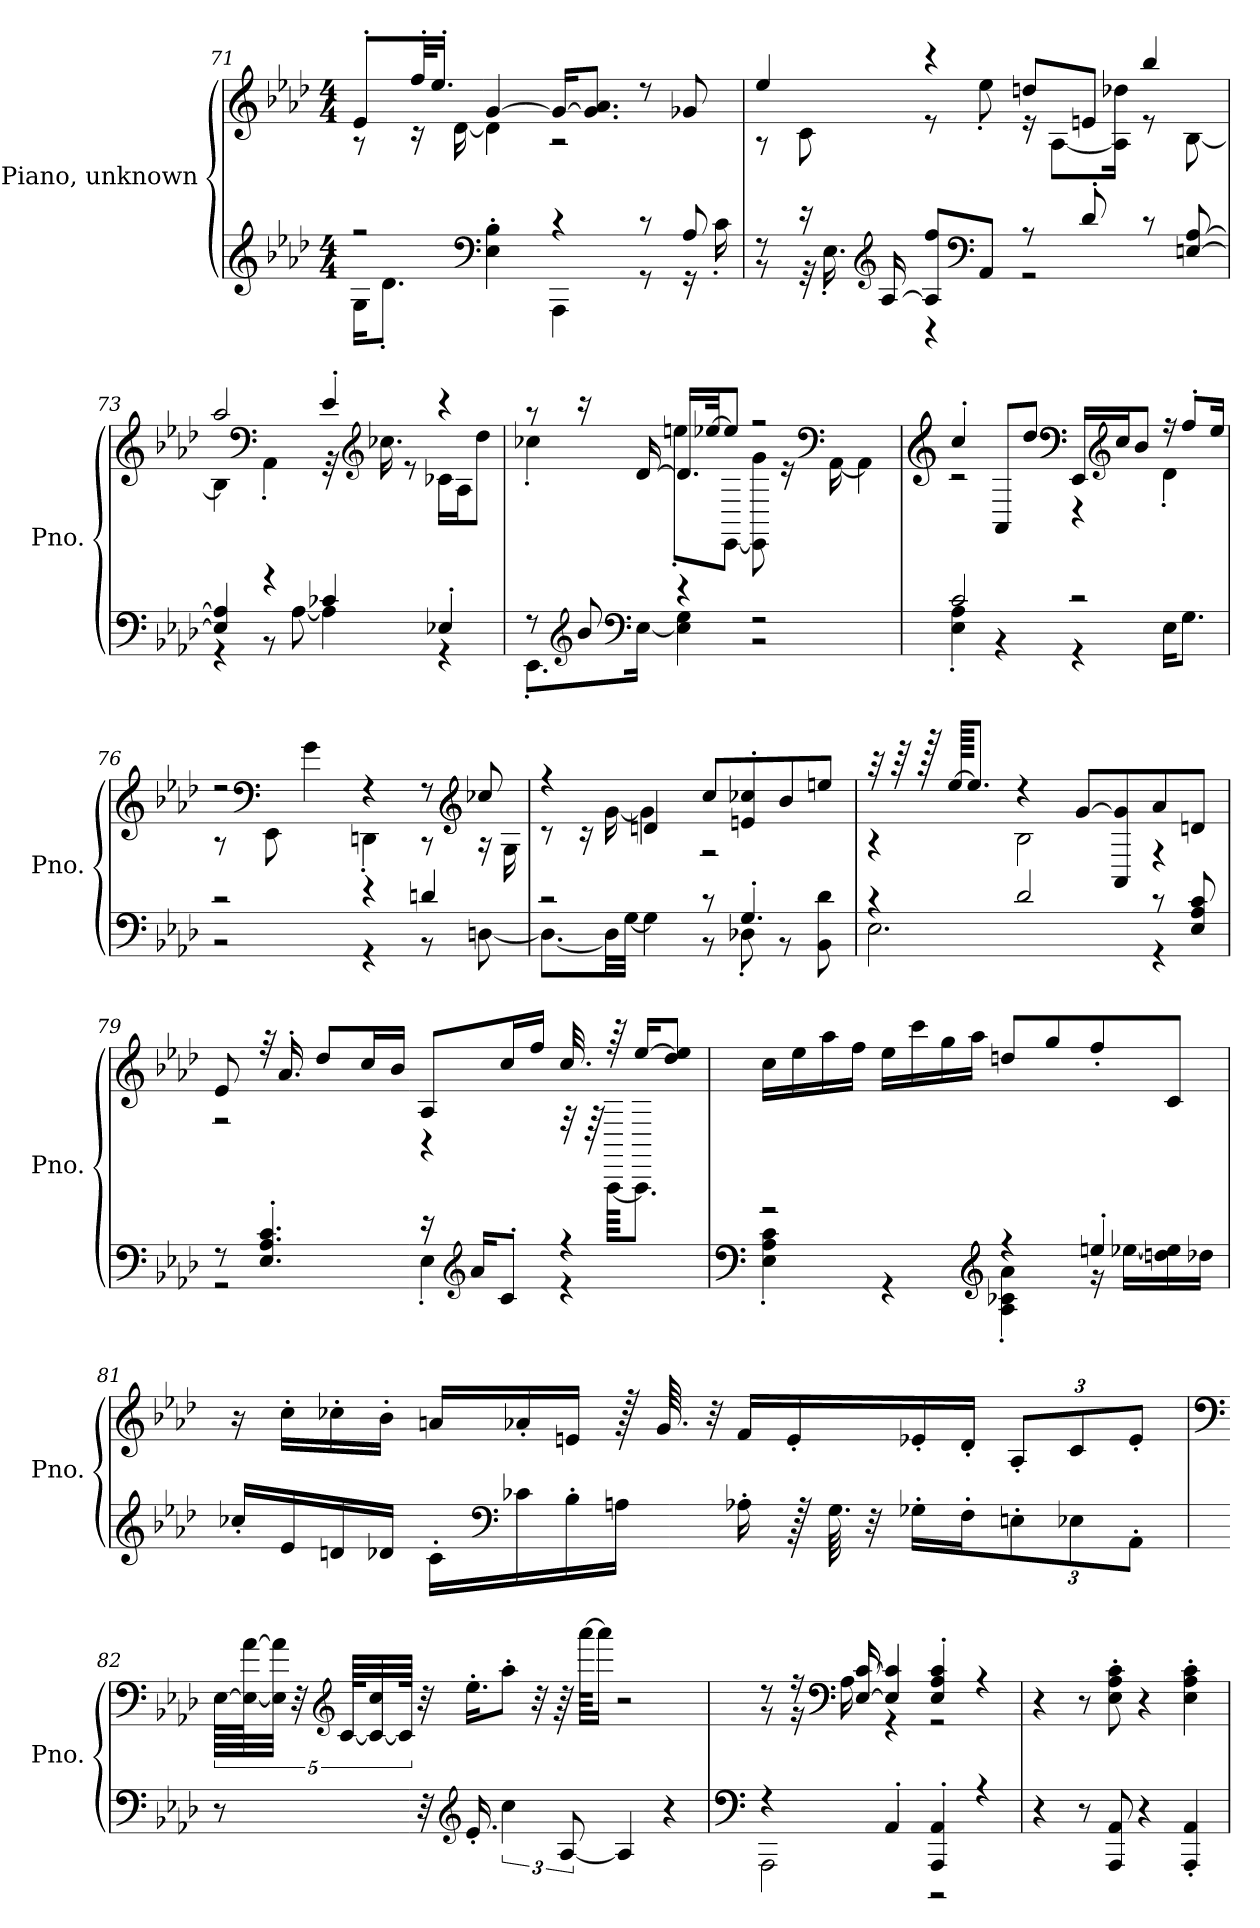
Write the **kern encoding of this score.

**kern	**kern
*part1	*part1
*staff2	*staff1
*I"Piano, unknown	*
*I'Pno.	*
*clefG2	*clefG2
*k[b-e-a-d-]	*k[b-e-a-d-]
*M4/4	*M4/4
=71	=71
*^	*^
2r	16G\KL	8e-'/L	8r
.	8.d-'\J	.	.
.	.	32ff'/KL	16r
.	.	16.ee-'/JJ	.
.	.	.	[16d-\
*clefF4	*	*	*
.	4E-\' 4B-\'	[4g/	4d-\]
4r	4AAA-\	16g/KL_	2r
.	.	8.g/] 8.a-/J	.
8r	8r	8r	.
8A-/	16r	8g-X/	.
.	16c'\	.	.
!!LO:LB:g=z	!!
=72	=72	=72	=72
8r	8r	4ee-/	8r
16r	32r	.	8c\
.	16.E-'\	.	.
*clefG2	*	*	*
[16A-/	.	.	.
8A-/] 8ff/L	4r	4r	8r
*clefF4	*	*	*
8AA-/J	.	.	8ee-'\
8r	2r	8ddn/L	16r
.	.	.	[8A-\L
8d-'/	.	8en/J	.
.	.	.	16A-\] 16dd-X\Jk
8r	.	4bb-/	8r
[8En/ [8A-/	.	.	[8B-\
=73	=73	=73	=73
4E/] 4A-/]	4r	2aa-/	4B-\]
*	*	*clefF4	*
4r	8r	.	4AA-'\
.	[8A-\	.	.
4c-X/	4A-\]	4e-'/	32r
*	*	*clefG2	*
.	.	.	16.cc-X\
.	.	.	8r
4E-X'/	4r	4r	16c-X\LL
.	.	.	16A-\J
.	.	.	8dd-\J
!!LO:LB:g=z	!!
=74	=74	=74	=74
8r	8.EE-'\L	8r	4cc-X'\
*clefG2	*	*	*
8b-/	.	16r	.
*clefF4	*	*	*
.	[16E-\Jk	[16d-/	.
4r	4E-\] 4G\	16.d-/LL]	8een'\L
.	.	[32ee-X/JK	.
.	.	8ee-/J]	[8EE-\J
2r	2r	2r	8EE-\] 8g\
.	.	.	16r
*	*	*clefF4	*
.	.	.	[16AA-\
.	.	.	4AA-\]
=75	=75	=75	=75
*	*	*clefG2	*
2c/	4E-\' 4A-\'	4cc'/	2r
.	4r	8AA-/L	.
.	.	8dd-/J	.
*	*	*clefF4	*
2r	4r	16EE-/LL	4r
*	*	*clefG2	*
.	.	16cc/J	.
.	.	8b-/J	.
.	16E-\KL	16r	4d-'\
.	8.G\J	8ff'/L	.
.	.	16ee-/Jk	.
!!LO:LB:g=z	!!
=76	=76	=76	=76
2r	2r	2r	8r
*	*	*clefF4	*
.	.	.	8EE-\
.	.	.	4g\
4r	4r	4r	4DDn'\
4dn/	8r	8r	8r
*	*	*clefG2	*
.	[8Dn\	8cc-X/	16r
.	.	.	16G\
=77	=77	=77	=77
2r	8.D\L_	4r	8r
.	.	.	16r
.	32D\LL]	.	[16g\
.	[32G\JJJ	.	.
.	4G\]	4dn/	4g\]
8r	8r	8cc/L	2r
4.G'/	8D-X'\	8en/' 8cc-X/'	.
.	8r	8b-/	.
.	8BB-\ 8d-\	8een/J	.
=78	=78	=78	=78
4r	2.E-\	32r	4r
.	.	64r	.
.	.	128r	.
.	.	[128ee-/KKKKL	.
.	.	8.ee-/J]	.
2d-/	.	4r	2B-\
.	.	[8g/L	.
.	.	8AA-/ 8g/]	.
8r	4r	8a-/	4r
8E-/ 8A-/ 8c/	.	8dn/J	.
!!LO:LB:g=z	!!
=79	=79	=79	=79
8r	2r	8e-/	2r
4.E-/' 4.A-/' 4.c/'	.	32r	.
.	.	16.a-'/	.
.	.	8dd-/L	.
.	.	16cc/L	.
.	.	16b-/JJ	.
16r	4E-'\	8A-/L	4r
*clefG2	*	*	*
16a-/KL	.	.	.
8c'/J	.	16cc/L	.
.	.	16ff/JJ	.
4r	4r	32.cc/	32r
.	.	.	64r
.	.	64r	[64AAA-\KKKL
.	.	[16ee-/KL	8.AAA-\J]
.	.	8dd-/ 8ee-/]J	.
*	*	*v	*v
=80	=80	=80
*clefF4	*	*
2r	4E-\' 4A-\' 4c\'	16cc\LL
.	.	16ee-\
.	.	16aa-\
.	.	16ff\JJ
.	4r	16ee-\LL
.	.	16ccc\
.	.	16gg\
.	.	16aa-\JJ
*clefG2	*	*
4r	4A-\' 4c-X\' 4a-\'	8ddn/L
.	.	8gg/
4een'/	16r	8ff'/
.	[16ee-X\LL	.
.	16ddn\ 16ee-\]	8c/J
.	16dd-X\JJ	.
*v	*v	*
!!LO:PB:g=z
=81	=81
16cc-X'/LL	16r
16e-/	16cc'\LL
16dn/	16cc-X'\
16d-X/JJ	16b-'\JJ
16c'\LL	16an/LL
*clefF4	*
16c-X\	16a-X'/
16B-'\	16en/JJ
16An\JJ	128r
.	64.g/
.	32r
16A-X'\	16f/LL
128r	16e'/
64.G\	.
32r	.
16G-X'\LL	16e-X'/
16F'\J	16d-'/JJ
*Xbrackettup	*Xbrackettup
12En'\	12A-'/L
12E-X\	12c/
12AA-'\J	12e-'/J
!!LO:LB:g=z
=82	=82
*	*clefF4
*	*brackettup
8r	[80E-\LLLL
.	80E-\_ [80a-\J
.	40E-\] 40a-\]JJJ
.	40r
*	*clefG2
.	[80c/KLLL
.	40c/_ 40cc/
.	80c/JJJk]
32r	32r
*clefG2	*
16.e-'/	16.ee-'\KL
*brackettup	*
6cc\	8aa-'\J
.	32r
.	64r
[12A-/	.
.	[64aaa-\KKLL
.	16aaa-\JJ]
4A-/]	2r
4r	.
=83	=83
*clefF4	*
*^	*^
4r	2AAA-\	8r	8r
.	.	16r	16r
*	*	*clefF4	*
.	.	[16E-/ [16c/	16A-\
4AA-'/	.	4E-/] 4c/]	4r
4AAA-/' 4AA-/'	2r	4E-/' 4A-/' 4c/'	2r
4r	.	4r	.
*v	*v	*	*
*	*v	*v
=84	=84
4r	4r
8r	8r
8AAA-/ 8AA-/	8E-\' 8A-\' 8c\'
4r	4r
4AAA-/' 4AA-/'	4E-\' 4A-\' 4c\'
=	=
*-	*-
